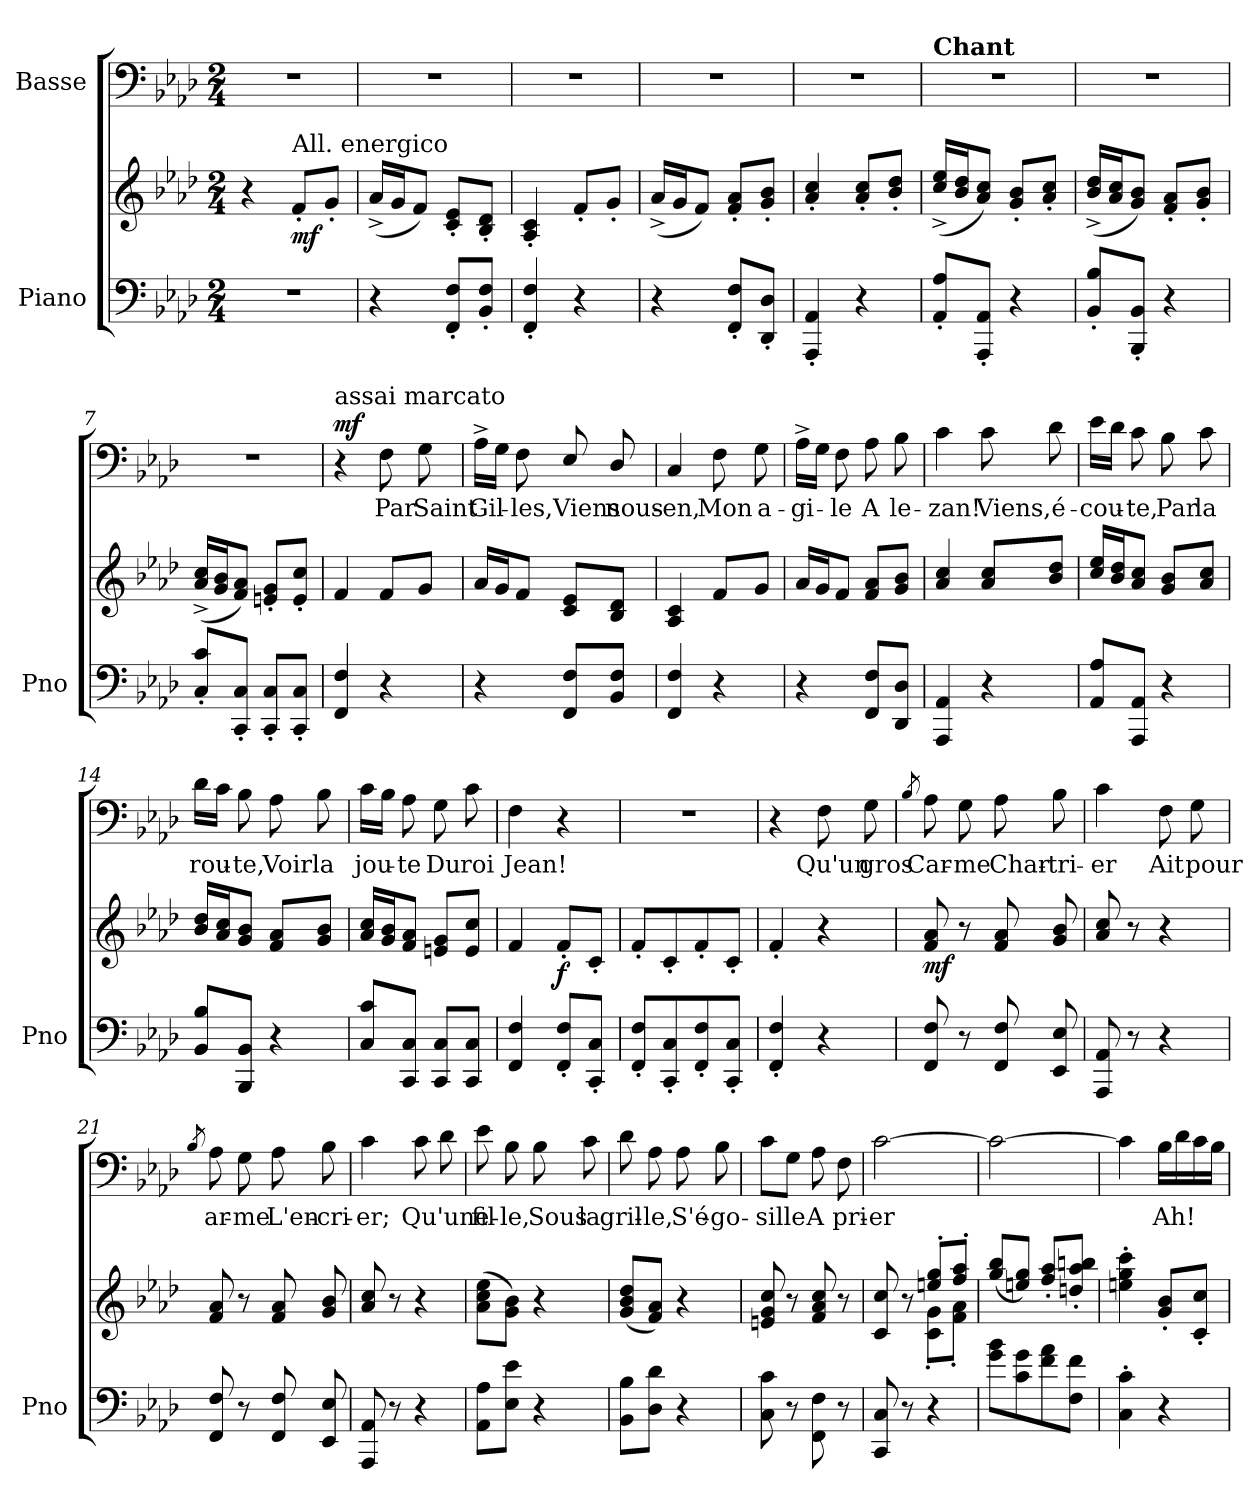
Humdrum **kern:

**kern	**kern	**dynam	**kern	**text	**dynam
*part2	*part2	*part2	*part1	*part1	*part1
*staff3	*staff2	*staff2/3	*staff1	*staff1	*staff1
*I"Piano	*	*	*I"Basse	*	*
*I'Pno	*	*	*	*	*
*clefF4	*clefG2	*	*clefF4	*	*
*k[b-e-a-d-]	*k[b-e-a-d-]	*	*k[b-e-a-d-]	*	*
*M2/4	*M2/4	*	*M2/4	*	*
=	=	=	=	=	=
2r	4r	.	2r	.	.
!	!LO:TX:a:t=All. energico	!	!	!	!
!	!	!LO:DY:b	!	!	!
.	8f'/L	mf	.	.	.
.	8g'/J	.	.	.	.
=1	=1	=1	=1	=1	=1
4r	(<16a-^/LL	.	2r	.	.
.	16g/J	.	.	.	.
.	8f/J)	.	.	.	.
8FF/' 8F/'L	8c/' 8e-/'L	.	.	.	.
8BB-/' 8F/'J	8B-/' 8d-/'J	.	.	.	.
=2	=2	=2	=2	=2	=2
4FF/' 4F/'	4A-/' 4c/'	.	2r	.	.
4r	8f'/L	.	.	.	.
.	8g'/J	.	.	.	.
=3	=3	=3	=3	=3	=3
4r	(<16a-^/LL	.	2r	.	.
.	16g/J	.	.	.	.
.	8f/J)	.	.	.	.
8FF/' 8F/'L	8f/' 8a-/'L	.	.	.	.
8DD-/' 8D-/'J	8g/' 8b-/'J	.	.	.	.
=4	=4	=4	=4	=4	=4
4AAA-/' 4AA-/'	4a-/' 4cc/'	.	2r	.	.
4r	8a-/' 8cc/'L	.	.	.	.
.	8b-/' 8dd-/'J	.	.	.	.
!!LO:LB:g=z
=5	=5	=5	=5	=5	=5
!	!	!	!LO:TX:B:t=Chant	!	!
8AA-/' 8A-/'L	(<16cc/^ 16ee-/^LL	.	2r	.	.
.	16b-/ 16dd-/J	.	.	.	.
8AAA-/' 8AA-/'J	8a-/ 8cc/J)	.	.	.	.
4r	8g/' 8b-/'L	.	.	.	.
.	8a-/' 8cc/'J	.	.	.	.
=6	=6	=6	=6	=6	=6
8BB-/' 8B-/'L	(<16b-/^ 16dd-/^LL	.	2r	.	.
.	16a-/ 16cc/J	.	.	.	.
8BBB-/' 8BB-/'J	8g/ 8b-/J)	.	.	.	.
4r	8f/' 8a-/'L	.	.	.	.
.	8g/' 8b-/'J	.	.	.	.
=7	=7	=7	=7	=7	=7
8C/' 8c/'L	(<16a-/^ 16cc/^LL	.	2r	.	.
.	16g/ 16b-/J	.	.	.	.
8CC/' 8C/'J	8f/ 8a-/J)	.	.	.	.
8CC/' 8C/'L	8en/' 8g/'L	.	.	.	.
8CC/' 8C/'J	8e/' 8cc/'J	.	.	.	.
=8	=8	=8	=8	=8	=8
!	!	!	!LO:TX:a:t=assai marcato	!	!
!	!	!	!	!	!LO:DY:a
4FF/ 4F/	4f/	.	4r	.	mf
!	!	!	!	!LO:LY:b	!
4r	8f/L	.	8F\	-Par	.
!	!	!	!	!LO:LY:b	!
.	8g/J	.	8G\	Saint	.
=9	=9	=9	=9	=9	=9
!	!	!	!	!LO:LY:b	!
4r	16a-/LL	.	16A-^\LL	Gil-	.
.	16g/J	.	16G\JJ	.	.
!	!	!	!	!LO:LY:b	!
.	8f/J	.	8F\	-les,Viens	.
8FF/ 8F/L	8c/ 8e-/L	.	8E-/	.	.
!	!	!	!	!LO:LY:b	!
8BB-/ 8F/J	8B-/ 8d-/J	.	8D-/	nous-	.
!!LO:LB:g=z
=10	=10	=10	=10	=10	=10
!	!	!	!	!LO:LY:b	!
4FF/ 4F/	4A-/ 4c/	.	4C/	en,	.
!	!	!	!	!LO:LY:b	!
4r	8f/L	.	8F\	Mon	.
!	!	!	!	!LO:LY:b	!
.	8g/J	.	8G\	a-	.
=11	=11	=11	=11	=11	=11
!	!	!	!	!LO:LY:b	!
4r	16a-/LL	.	16A-^\LL	-gi-	.
.	16g/J	.	16G\JJ	.	.
!	!	!	!	!LO:LY:b	!
.	8f/J	.	8F\	-le	.
!	!	!	!	!LO:LY:b	!
8FF/ 8F/L	8f/ 8a-/L	.	8A-\	A	.
!	!	!	!	!LO:LY:b	!
8DD-/ 8D-/J	8g/ 8b-/J	.	8B-\	le-	.
=12	=12	=12	=12	=12	=12
!	!	!	!	!LO:LY:b	!
4AAA-/ 4AA-/	4a-/ 4cc/	.	4c\	-zan!	.
!	!	!	!	!LO:LY:b	!
4r	8a-/ 8cc/L	.	8c\	Viens,	.
!	!	!	!	!LO:LY:b	!
.	8b-/ 8dd-/J	.	8d-\	é-	.
=13	=13	=13	=13	=13	=13
!	!	!	!	!LO:LY:b	!
8AA-/ 8A-/L	16cc/ 16ee-/LL	.	16e-\LL	-cou-	.
.	16b-/ 16dd-/J	.	16d-\JJ	.	.
!	!	!	!	!LO:LY:b	!
8AAA-/ 8AA-/J	8a-/ 8cc/J	.	8c\	-te,	.
!	!	!	!	!LO:LY:b	!
4r	8g/ 8b-/L	.	8B-\	Par	.
!	!	!	!	!LO:LY:b	!
.	8a-/ 8cc/J	.	8c\	la	.
=14	=14	=14	=14	=14	=14
!	!	!	!	!LO:LY:b	!
8BB-/ 8B-/L	16b-/ 16dd-/LL	.	16d-\LL	rou-	.
.	16a-/ 16cc/J	.	16c\JJ	.	.
!	!	!	!	!LO:LY:b	!
8BBB-/ 8BB-/J	8g/ 8b-/J	.	8B-\	-te,	.
!	!	!	!	!LO:LY:b	!
4r	8f/ 8a-/L	.	8A-\	Voir	.
!	!	!	!	!LO:LY:b	!
.	8g/ 8b-/J	.	8B-\	la	.
!!LO:LB:g=z
=15	=15	=15	=15	=15	=15
!	!	!	!	!LO:LY:b	!
8C/ 8c/L	16a-/ 16cc/LL	.	16c\LL	-jou-	.
.	16g/ 16b-/J	.	16B-\JJ	.	.
!	!	!	!	!LO:LY:b	!
8CC/ 8C/J	8f/ 8a-/J	.	8A-\	-te	.
!	!	!	!	!LO:LY:b	!
8CC/ 8C/L	8en/ 8g/L	.	8G\	Du	.
!	!	!	!	!LO:LY:b	!
8CC/ 8C/J	8e/ 8cc/J	.	8c\	roi	.
=16	=16	=16	=16	=16	=16
!	!	!	!	!LO:LY:b	!
4FF/ 4F/	4f/	.	4F\	Jean!	.
!	!	!LO:DY:b	!	!	!
8FF/' 8F/'L	8f'/L	f	4r	.	.
8CC/' 8C/'J	8c'/J	.	.	.	.
=17	=17	=17	=17	=17	=17
8FF/' 8F/'L	8f'/L	.	2r	.	.
8CC/' 8C/'	8c'/	.	.	.	.
8FF/' 8F/'	8f'/	.	.	.	.
8CC/' 8C/'J	8c'/J	.	.	.	.
=18	=18	=18	=18	=18	=18
4FF/' 4F/'	4f'/	.	4r	.	.
!	!	!	!	!LO:LY:b	!
4r	4r	.	8F\	Qu'un	.
!	!	!	!	!LO:LY:b	!
.	.	.	8G\	gros	.
=19	=19	=19	=19	=19	=19
.	.	.	8qB-/	.	.
!	!	!LO:DY:b	!	!LO:LY:b	!
8FF/ 8F/	8f/ 8a-/	mf	8A-\	Car-	.
!	!	!	!	!LO:LY:b	!
8r	8r	.	8G\	-me	.
!	!	!	!	!LO:LY:b	!
8FF/ 8F/	8f/ 8a-/	.	8A-\	Char-	.
!	!	!	!	!LO:LY:b	!
8EE-/ 8E-/	8g/ 8b-/	.	8B-\	-tri-	.
!!LO:PB:g=z
=20	=20	=20	=20	=20	=20
!	!	!	!	!LO:LY:b	!
8AAA-/ 8AA-/	8a-/ 8cc/	.	4c\	-er	.
8r	8r	.	.	.	.
!	!	!	!	!LO:LY:b	!
4r	4r	.	8F\	Ait	.
!	!	!	!	!LO:LY:b	!
.	.	.	8G\	pour	.
=21	=21	=21	=21	=21	=21
.	.	.	8qB-/	.	.
!	!	!	!	!LO:LY:b	!
8FF/ 8F/	8f/ 8a-/	.	8A-\	ar-	.
!	!	!	!	!LO:LY:b	!
8r	8r	.	8G\	-me	.
!	!	!	!	!LO:LY:b	!
8FF/ 8F/	8f/ 8a-/	.	8A-\	L'en-	.
!	!	!	!	!LO:LY:b	!
8EE-/ 8E-/	8g/ 8b-/	.	8B-\	-cri-	.
=22	=22	=22	=22	=22	=22
!	!	!	!	!LO:LY:b	!
8AAA-/ 8AA-/	8a-/ 8cc/	.	4c\	-er;	.
8r	8r	.	.	.	.
!	!	!	!	!LO:LY:b	!
4r	4r	.	8c\	Qu'une	.
.	.	.	8d-\	.	.
=23	=23	=23	=23	=23	=23
!	!	!	!	!LO:LY:b	!
8AA-\ 8A-\L	(>8a-\ 8cc\ 8ee-\L	.	8e-\	ﬁl-	.
!	!	!	!	!LO:LY:b	!
8E-\ 8e-\J	8g\ 8b-\J)	.	8B-\	-le,	.
!	!	!	!	!LO:LY:b	!
4r	4r	.	8B-\	Sous	.
!	!	!	!	!LO:LY:b	!
.	.	.	8c\	la	.
=24	=24	=24	=24	=24	=24
!	!	!	!	!LO:LY:b	!
8BB-\ 8B-\L	(<8g/ 8b-/ 8dd-/L	.	8d-\	gril-	.
!	!	!	!	!LO:LY:b	!
8D-\ 8d-\J	8f/ 8a-/J)	.	8A-\	-le,	.
!	!	!	!	!LO:LY:b	!
4r	4r	.	8A-\	S'é-	.
!	!	!	!	!LO:LY:b	!
.	.	.	8B-\	-go-	.
!!LO:LB:g=z
=25	=25	=25	=25	=25	=25
!	!	!	!	!LO:LY:b	!
8C\ 8c\	8en/ 8g/ 8cc/	.	8c\L	-sille	.
8r	8r	.	8G\J	.	.
!	!	!	!	!LO:LY:b	!
8FF\ 8F\	8f/ 8a-/ 8cc/	.	8A-\	A	.
!	!	!	!	!LO:LY:b	!
8r	8r	.	8F\	pri-	.
=26	=26	=26	=26	=26	=26
*	*^	*	*	*	*
!	!	!	!	!	!LO:LY:b	!
8CC/ 8C/	8c/ 8cc/	4ryy	.	[2c\	-er	.
8r	8r	.	.	.	.	.
4r	8een/' 8gg/'L	8c\' 8g\'L	.	.	.	.
.	8ff/' 8aa-/'J	8f\' 8a-\'J	.	.	.	.
*	*v	*v	*	*	*	*
=27	=27	=27	=27	=27	=27
8g\ 8b-\L	(>8gg/ 8bb-/L	.	2c\_	.	.
8c\ 8g\	8een/ 8gg/J)	.	.	.	.
8f\ 8a-\	8ff/' 8aa-/'L	.	.	.	.
8F\ 8f\J	8ddn/' 8aa-/' 8bbn/'J	.	.	.	.
=28	=28	=28	=28	=28	=28
4C\' 4c\'	4een\' 4gg\' 4ccc\'	.	4c\]	.	.
!	!	!	!	!LO:LY:b	!
4r	8g/' 8b-/'L	.	16B-\LL	Ah!	.
.	.	.	16d-\	.	.
.	8c/' 8cc/'J	.	16c\	.	.
.	.	.	16B-\JJ	.	.
=	=	=	=	=	=
*-	*-	*-	*-	*-	*-
